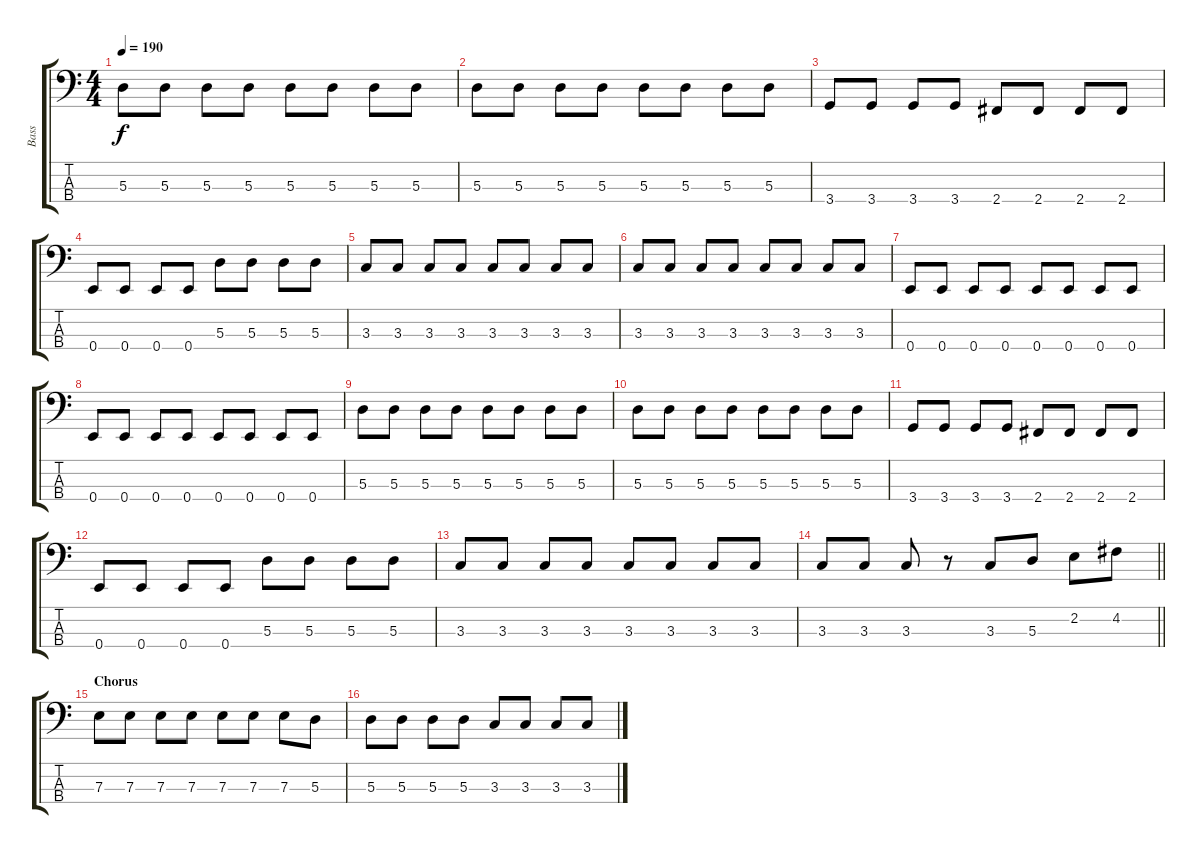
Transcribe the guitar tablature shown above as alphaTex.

\track ("Bass" "Bass") {instrument electricbasspick}
\staff {score tabs}
\tuning (G2 D2 A1 E1) {hide}
\ts (4 4)
\tempo 190
\clef f4
\ks c
5.3.8{dy f} 5.3.8 5.3.8 5.3.8 5.3.8 5.3.8 5.3.8 5.3.8 |
5.3.8 5.3.8 5.3.8 5.3.8 5.3.8 5.3.8 5.3.8 5.3.8 |
3.4.8 3.4.8 3.4.8 3.4.8 2.4.8 2.4.8 2.4.8 2.4.8 |
0.4.8 0.4.8 0.4.8 0.4.8 5.3.8 5.3.8 5.3.8 5.3.8 |
3.3.8 3.3.8 3.3.8 3.3.8 3.3.8 3.3.8 3.3.8 3.3.8 |
3.3.8 3.3.8 3.3.8 3.3.8 3.3.8 3.3.8 3.3.8 3.3.8 |
0.4.8 0.4.8 0.4.8 0.4.8 0.4.8 0.4.8 0.4.8 0.4.8 |
0.4.8 0.4.8 0.4.8 0.4.8 0.4.8 0.4.8 0.4.8 0.4.8 |
5.3.8 5.3.8 5.3.8 5.3.8 5.3.8 5.3.8 5.3.8 5.3.8 |
5.3.8 5.3.8 5.3.8 5.3.8 5.3.8 5.3.8 5.3.8 5.3.8 |
3.4.8 3.4.8 3.4.8 3.4.8 2.4.8 2.4.8 2.4.8 2.4.8 |
0.4.8 0.4.8 0.4.8 0.4.8 5.3.8 5.3.8 5.3.8 5.3.8 |
3.3.8 3.3.8 3.3.8 3.3.8 3.3.8 3.3.8 3.3.8 3.3.8 |
\barLineRight lightlight
3.3.8 3.3.8 3.3.8 r.8 3.3.8 5.3.8 2.2.8 4.2.8 |
\section ("" "Chorus")
7.3.8 7.3.8 7.3.8 7.3.8 7.3.8 7.3.8 7.3.8 5.3.8 |
5.3.8 5.3.8 5.3.8 5.3.8 3.3.8 3.3.8 3.3.8 3.3.8
